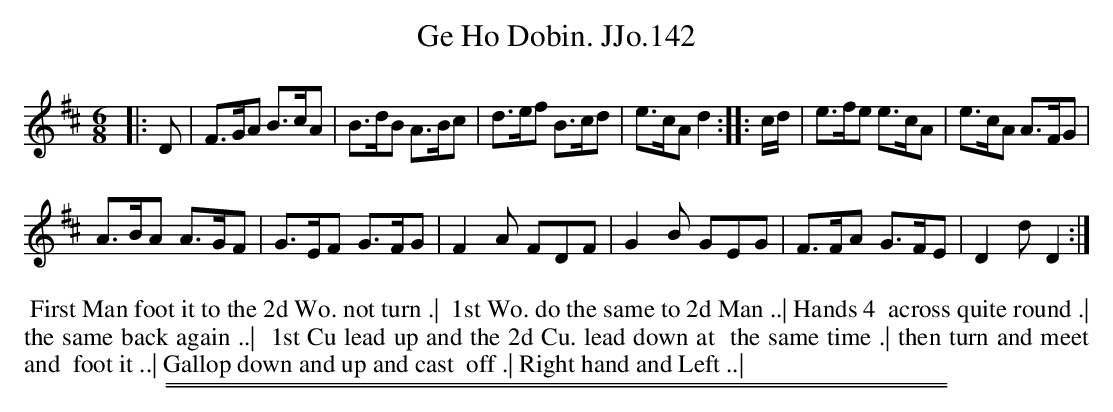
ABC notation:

X:1
T: Ge Ho Dobin. JJo.142
M:6/8
L:1/8
K:D
|: D |\
F>GA B>cA | B>dB A>Bc |\
d>ef B>cd | e>cAd2 :|\
|: c/d/ |\
e>fe e>cA | e>cA A>FG |
A>BA A>GF | G>EF G>FG |\
F2A FDF | G2B GEG |\
F>FA G>FE | D2dD2 :|
